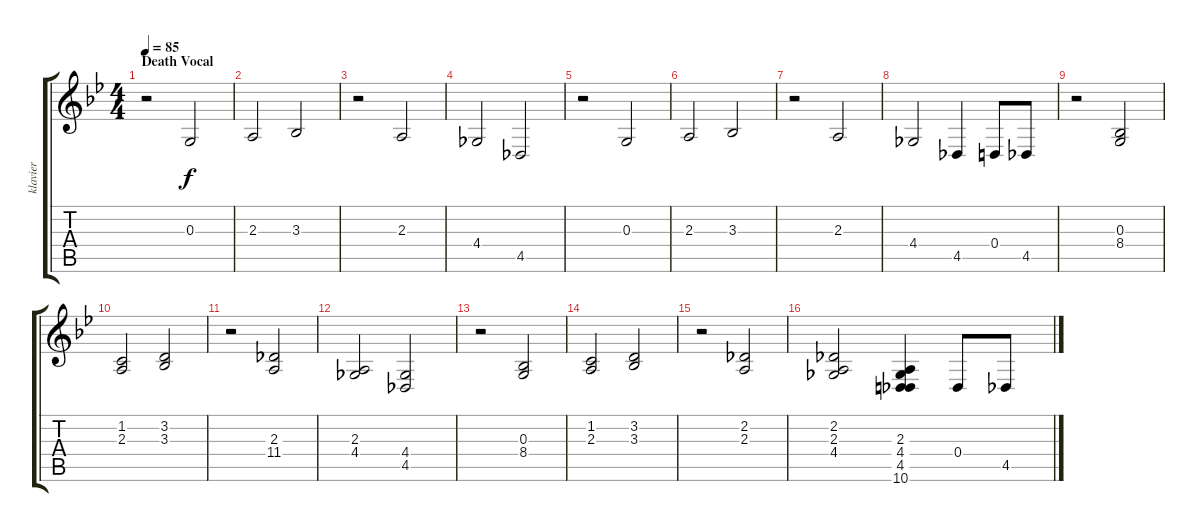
\track ("klavier" "klavier") {instrument drawbarorgan}
\staff {score tabs}
\tuning (E4 B3 G3 D3 A2 E2) {hide}
\ts (4 4)
\section ("" "Death Vocal")
\tempo 85
\clef g2
\ks gminor
r.2{dy f instrument drawbarorgan} 0.3.2 |
2.3.2 3.3.2 |
r.2 2.3.2 |
4.4.2 4.5.2 |
r.2 0.3.2 |
2.3.2 3.3.2 |
r.2 2.3.2 |
4.4.2 4.5.4 0.4.8 4.5.8 |
r.2 (0.3 8.4).2 |
(1.2 2.3).2 (3.2 3.3).2 |
r.2 (2.3 11.4).2 |
(2.3 4.4).2 (4.4 4.5).2 |
r.2 (0.3 8.4).2 |
(1.2 2.3).2 (3.2 3.3).2 |
r.2 (2.2 2.3).2 |
(2.2 2.3 4.4).2 (2.3 4.4 4.5 10.6).4 0.4.8 4.5.8
